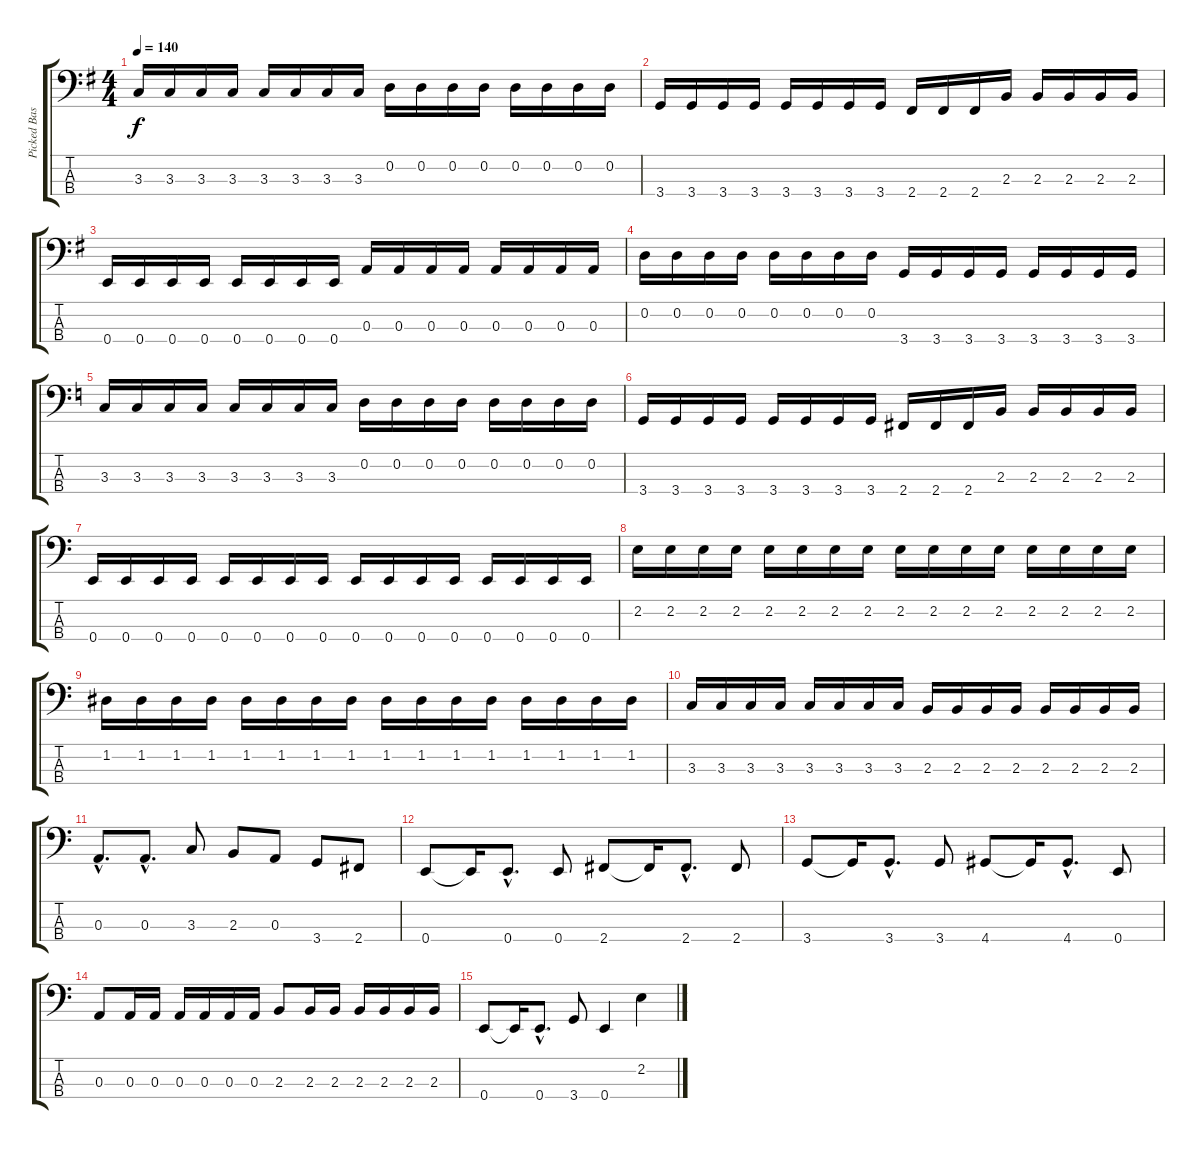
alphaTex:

\track ("Picked Bass" "Picked Bas") {instrument electricbassfinger}
\staff {score tabs}
\tuning (G2 D2 A1 E1) {hide}
\ts (4 4)
\tempo 140
\clef f4
\ks eminor
3.3.16{dy f} 3.3.16 3.3.16 3.3.16 3.3.16 3.3.16 3.3.16 3.3.16 0.2.16 0.2.16 0.2.16 0.2.16 0.2.16 0.2.16 0.2.16 0.2.16 |
3.4.16 3.4.16 3.4.16 3.4.16 3.4.16 3.4.16 3.4.16 3.4.16 2.4.16 2.4.16 2.4.16 2.3.16 2.3.16 2.3.16 2.3.16 2.3.16 |
0.4.16 0.4.16 0.4.16 0.4.16 0.4.16 0.4.16 0.4.16 0.4.16 0.3.16 0.3.16 0.3.16 0.3.16 0.3.16 0.3.16 0.3.16 0.3.16 |
0.2.16 0.2.16 0.2.16 0.2.16 0.2.16 0.2.16 0.2.16 0.2.16 3.4.16 3.4.16 3.4.16 3.4.16 3.4.16 3.4.16 3.4.16 3.4.16 |
\ks c
3.3.16 3.3.16 3.3.16 3.3.16 3.3.16 3.3.16 3.3.16 3.3.16 0.2.16 0.2.16 0.2.16 0.2.16 0.2.16 0.2.16 0.2.16 0.2.16 |
3.4.16 3.4.16 3.4.16 3.4.16 3.4.16 3.4.16 3.4.16 3.4.16 2.4.16 2.4.16 2.4.16 2.3.16 2.3.16 2.3.16 2.3.16 2.3.16 |
0.4.16 0.4.16 0.4.16 0.4.16 0.4.16 0.4.16 0.4.16 0.4.16 0.4.16 0.4.16 0.4.16 0.4.16 0.4.16 0.4.16 0.4.16 0.4.16 |
2.2.16 2.2.16 2.2.16 2.2.16 2.2.16 2.2.16 2.2.16 2.2.16 2.2.16 2.2.16 2.2.16 2.2.16 2.2.16 2.2.16 2.2.16 2.2.16 |
1.2.16 1.2.16 1.2.16 1.2.16 1.2.16 1.2.16 1.2.16 1.2.16 1.2.16 1.2.16 1.2.16 1.2.16 1.2.16 1.2.16 1.2.16 1.2.16 |
3.3.16 3.3.16 3.3.16 3.3.16 3.3.16 3.3.16 3.3.16 3.3.16 2.3.16 2.3.16 2.3.16 2.3.16 2.3.16 2.3.16 2.3.16 2.3.16 |
0.3{hac}.8{d} 0.3{hac}.8{d} 3.3.8 2.3.8 0.3.8 3.4.8 2.4.8 |
0.4.8 0.4{t}.16 0.4{hac}.8{d} 0.4.8 2.4.8 2.4{t}.16 2.4{hac}.8{d} 2.4.8 |
3.4.8 3.4{t}.16 3.4{hac}.8{d} 3.4.8 4.4.8 4.4{t}.16 4.4{hac}.8{d} 0.4.8 |
0.3.8 0.3.16 0.3.16 0.3.16 0.3.16 0.3.16 0.3.16 2.3.8 2.3.16 2.3.16 2.3.16 2.3.16 2.3.16 2.3.16 |
0.4.8 0.4{t}.16 0.4{hac}.8{d} 3.4.8 0.4.4 2.2.4
